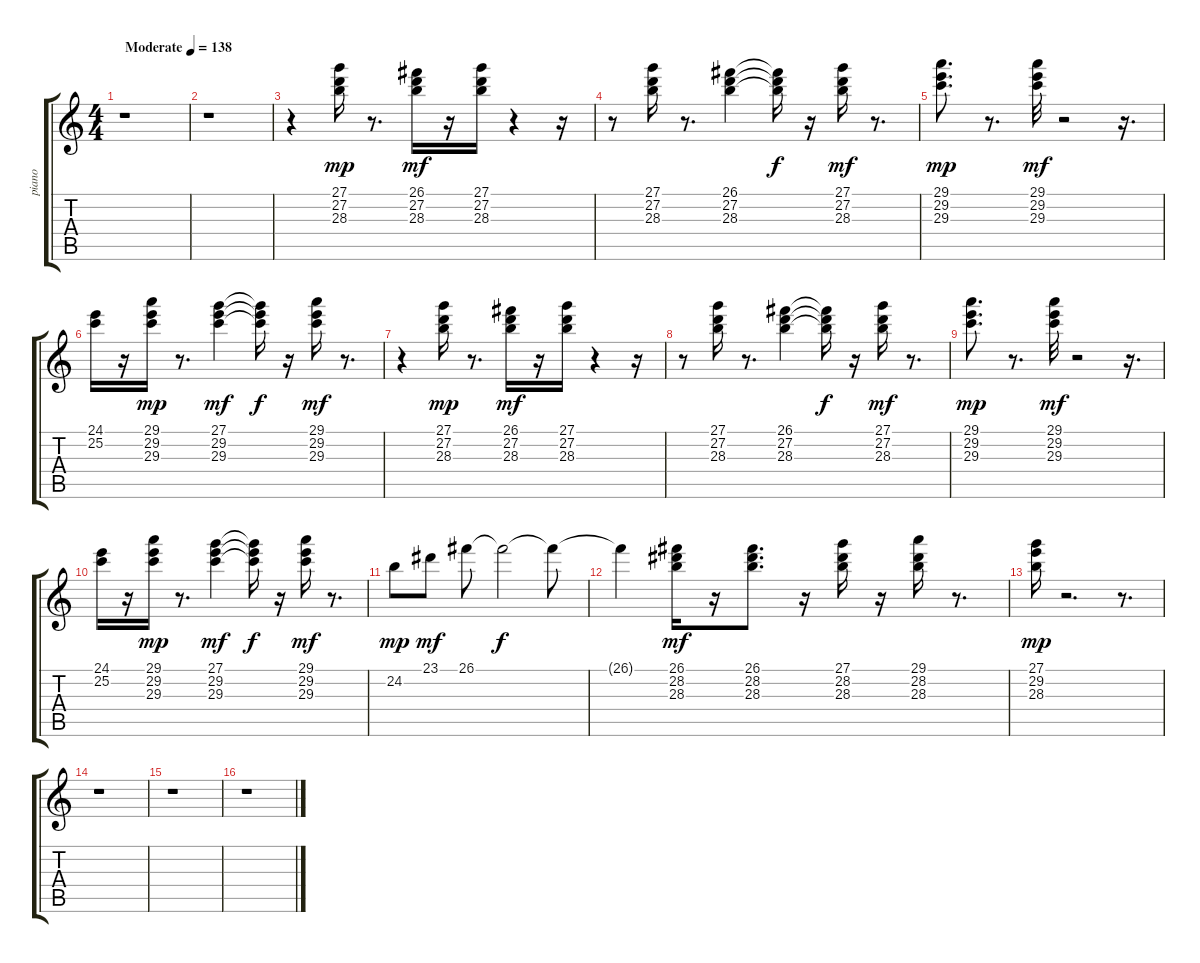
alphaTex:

\track ("piano   " "piano   ") {instrument brightacousticpiano}
\staff {score tabs}
\tuning (E4 B3 G3 D3 A2 E2) {hide}
\ts (4 4)
\tempo (138 "Moderate")
\clef g2
\ks c
r.1{dy mp instrument brightacousticpiano} |
r.1 |
r.4 (27.1 27.2 28.3).16 r.8{d} (26.1 27.2 28.3).16{dy mf} r.16 (27.1 27.2 28.3).16 r.4 r.16 |
r.8 (27.1 27.2 28.3).16 r.8{d} (26.1 27.2 28.3).4 (26.1{t} 27.2{t} 28.3{t}).16{dy f} r.16 (27.1 27.2 28.3).16{dy mf} r.8{d} |
(29.1 29.2 29.3).8{d dy mp} r.8{d} (29.1 29.2 29.3).32{dy mf} r.2 r.16{d} |
(24.1 25.2).16 r.16 (29.1 29.2 29.3).16{dy mp} r.8{d} (27.1 29.2 29.3).4{dy mf} (27.1{t} 29.2{t} 29.3{t}).16{dy f} r.16 (29.1 29.2 29.3).16{dy mf} r.8{d} |
r.4 (27.1 27.2 28.3).16{dy mp} r.8{d} (26.1 27.2 28.3).16{dy mf} r.16 (27.1 27.2 28.3).16 r.4 r.16 |
r.8 (27.1 27.2 28.3).16 r.8{d} (26.1 27.2 28.3).4 (26.1{t} 27.2{t} 28.3{t}).16{dy f} r.16 (27.1 27.2 28.3).16{dy mf} r.8{d} |
(29.1 29.2 29.3).8{d dy mp} r.8{d} (29.1 29.2 29.3).32{dy mf} r.2 r.16{d} |
(24.1 25.2).16 r.16 (29.1 29.2 29.3).16{dy mp} r.8{d} (27.1 29.2 29.3).4{dy mf} (27.1{t} 29.2{t} 29.3{t}).16{dy f} r.16 (29.1 29.2 29.3).16{dy mf} r.8{d} |
24.2.8{dy mp} 23.1.8{dy mf} 26.1.8 26.1{t}.2{dy f} 26.1{t}.8 |
26.1{t}.4 (26.1 28.2 28.3).16{dy mf} r.16 (26.1 28.2 28.3).8{d} r.16 (27.1 28.2 28.3).16 r.16 (29.1 28.2 28.3).16 r.8{d} |
(27.1 29.2 28.3).16{dy mp} r.2{d} r.8{d} |
r.1 |
r.1 |
r.1
